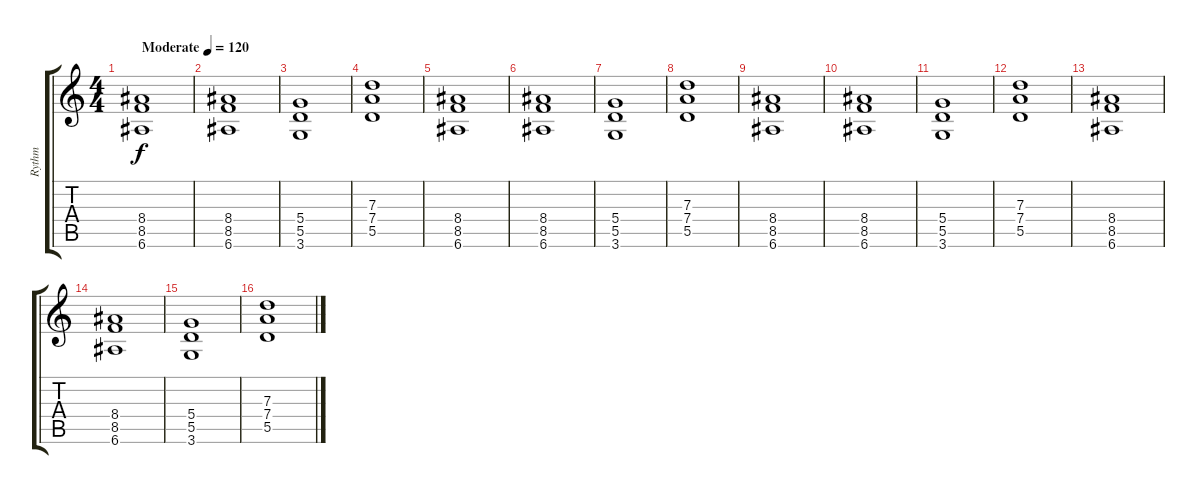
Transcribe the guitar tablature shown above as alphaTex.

\track ("Rythm" "Rythm") {instrument distortionguitar}
\staff {score tabs}
\tuning (E4 B3 G3 D3 A2 E2) {hide}
\ts (4 4)
\tempo (120 "Moderate")
\clef g2
\ks c
(8.4 8.5 6.6).1{dy f instrument distortionguitar} |
(8.4 8.5 6.6).1 |
(5.4 5.5 3.6).1 |
(7.3 7.4 5.5).1 |
(8.4 8.5 6.6).1 |
(8.4 8.5 6.6).1 |
(5.4 5.5 3.6).1 |
(7.3 7.4 5.5).1 |
(8.4 8.5 6.6).1 |
(8.4 8.5 6.6).1 |
(5.4 5.5 3.6).1 |
(7.3 7.4 5.5).1 |
(8.4 8.5 6.6).1 |
(8.4 8.5 6.6).1 |
(5.4 5.5 3.6).1 |
(7.3 7.4 5.5).1
